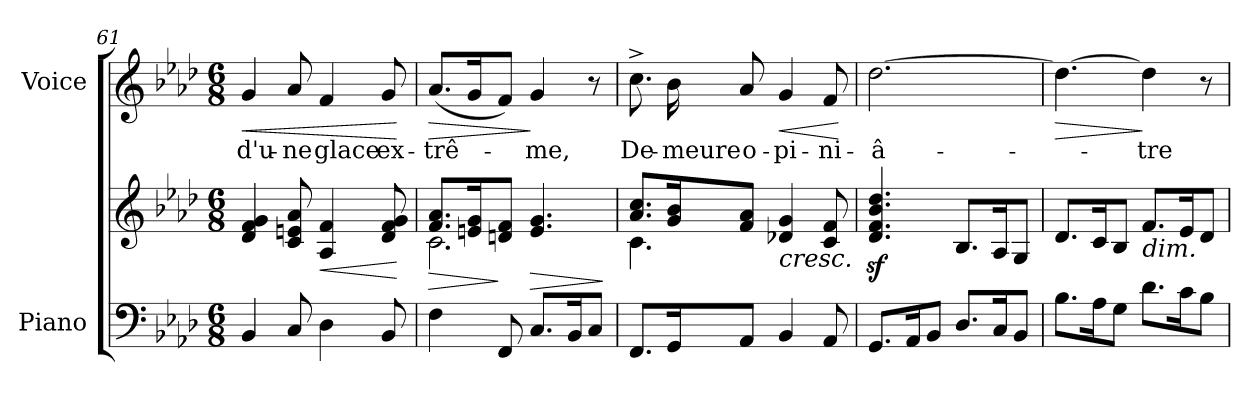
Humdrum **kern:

**kern	**kern	**dynam	**kern	**text	**dynam
*part2	*part2	*part2	*part1	*part1	*part1
*staff3	*staff2	*staff2/3	*staff1	*staff1	*staff1
*I"Piano	*	*	*I"Voice	*	*
*I'Pno	*	*	*	*	*
*clefF4	*clefG2	*	*clefG2	*	*
*k[b-e-a-d-]	*k[b-e-a-d-]	*	*k[b-e-a-d-]	*	*
*M6/8	*M6/8	*	*M6/8	*	*
=61	=61	=61	=61	=61	=61
!	!	!	!	!LO:LY:b	!LO:HP:b
4BB-/	4d-/ 4f/ 4g/	.	4g/	d'u-	<
!	!	!	!	!LO:LY:b	!
8C/	8c/ 8en/ 8a-/	.	8a-/	-ne	.
!	!	!LO:HP:b	!	!LO:LY:b	!
4D-\	4A-/ 4f/	<	4f/	glace	.
!	!	!	!	!LO:LY:b	!
8BB-/	8d-/ 8f/ 8g/	.	8g/	ex-	.
.	.	[	.	.	[
=62	=62	=62	=62	=62	=62
!	!	!LO:HP:b	!	!LO:LY:b	!LO:HP:b
*	*^	*	*	*	*
4F\	8.f/ 8.a-/L	2.c\	>	(8.a-/L	-trê-	>
.	16en/ 16g/K	.	.	16g/K	.	.
8FF/	8dn/ 8f/J	.	]	8f/J)	.	.
!	!	!	!LO:HP:b	!	!LO:LY:b	!
8.C/L	4.e/ 4.g/	.	>	4g/	-me,	]
16BB-/K	.	.	.	.	.	.
8C/J	.	.	.	8r	.	.
*	*v	*v	*	*	*	*
.	.	]	.	.	.
=63	=63	=63	=63	=63	=63
*	*^	*	*	*	*
!	!	!	!	!	!LO:LY:b	!
8.FF/L	8.a-/ 8.cc/L	4.c\	.	8.cc^\	De-	.
!	!	!	!	!	!LO:LY:b	!
16GG/K	16g/ 16b-/K	.	.	16b-\	-meure	.
!	!	!	!	!	!LO:LY:b	!
8AA-/J	8f/ 8a-/J	.	.	8a-/	o-	.
!	!LO:TX:b:i:t=cresc.	!	!	!	!	!
!	!	!	!	!	!LO:LY:b	!LO:HP:b
4BB-/	4d-X/ 4g/	4.ryy	.	4g/	-pi-	<
!	!	!	!	!	!LO:LY:b	!
8AA-/	8c/ 8f/	.	.	8f/	-ni-	.
*	*v	*v	*	*	*	*
.	.	.	.	.	[
!!LO:LB:g=z
=64	=64	=64	=64	=64	=64
!	!	!	!	!LO:LY:b	!
8.GG/L	4.d-/z< 4.f/z< 4.b-/z< 4.dd-/z<	.	[2.dd-\	-â-	.
16AA-/K	.	.	.	.	.
8BB-/J	.	.	.	.	.
8.D-/L	8.B-/L	.	.	.	.
16C/K	16A-/K	.	.	.	.
8BB-/J	8G/J	.	.	.	.
=65	=65	=65	=65	=65	=65
!	!	!	!	!	!LO:HP:b
8.B-\L	8.d-/L	.	4.dd-\_	.	>
16A-\K	16c/K	.	.	.	.
8G\J	8B-/J	.	.	.	.
!	!LO:TX:b:i:t=dim.	!	!	!	!
!	!	!	!	!LO:LY:b	!
8.d-\L	8.f/L	.	4dd-\]	-tre	]
16c\K	16e-/K	.	.	.	.
8B-\J	8d-/J	.	8r	.	.
=	=	=	=	=	=
*-	*-	*-	*-	*-	*-
